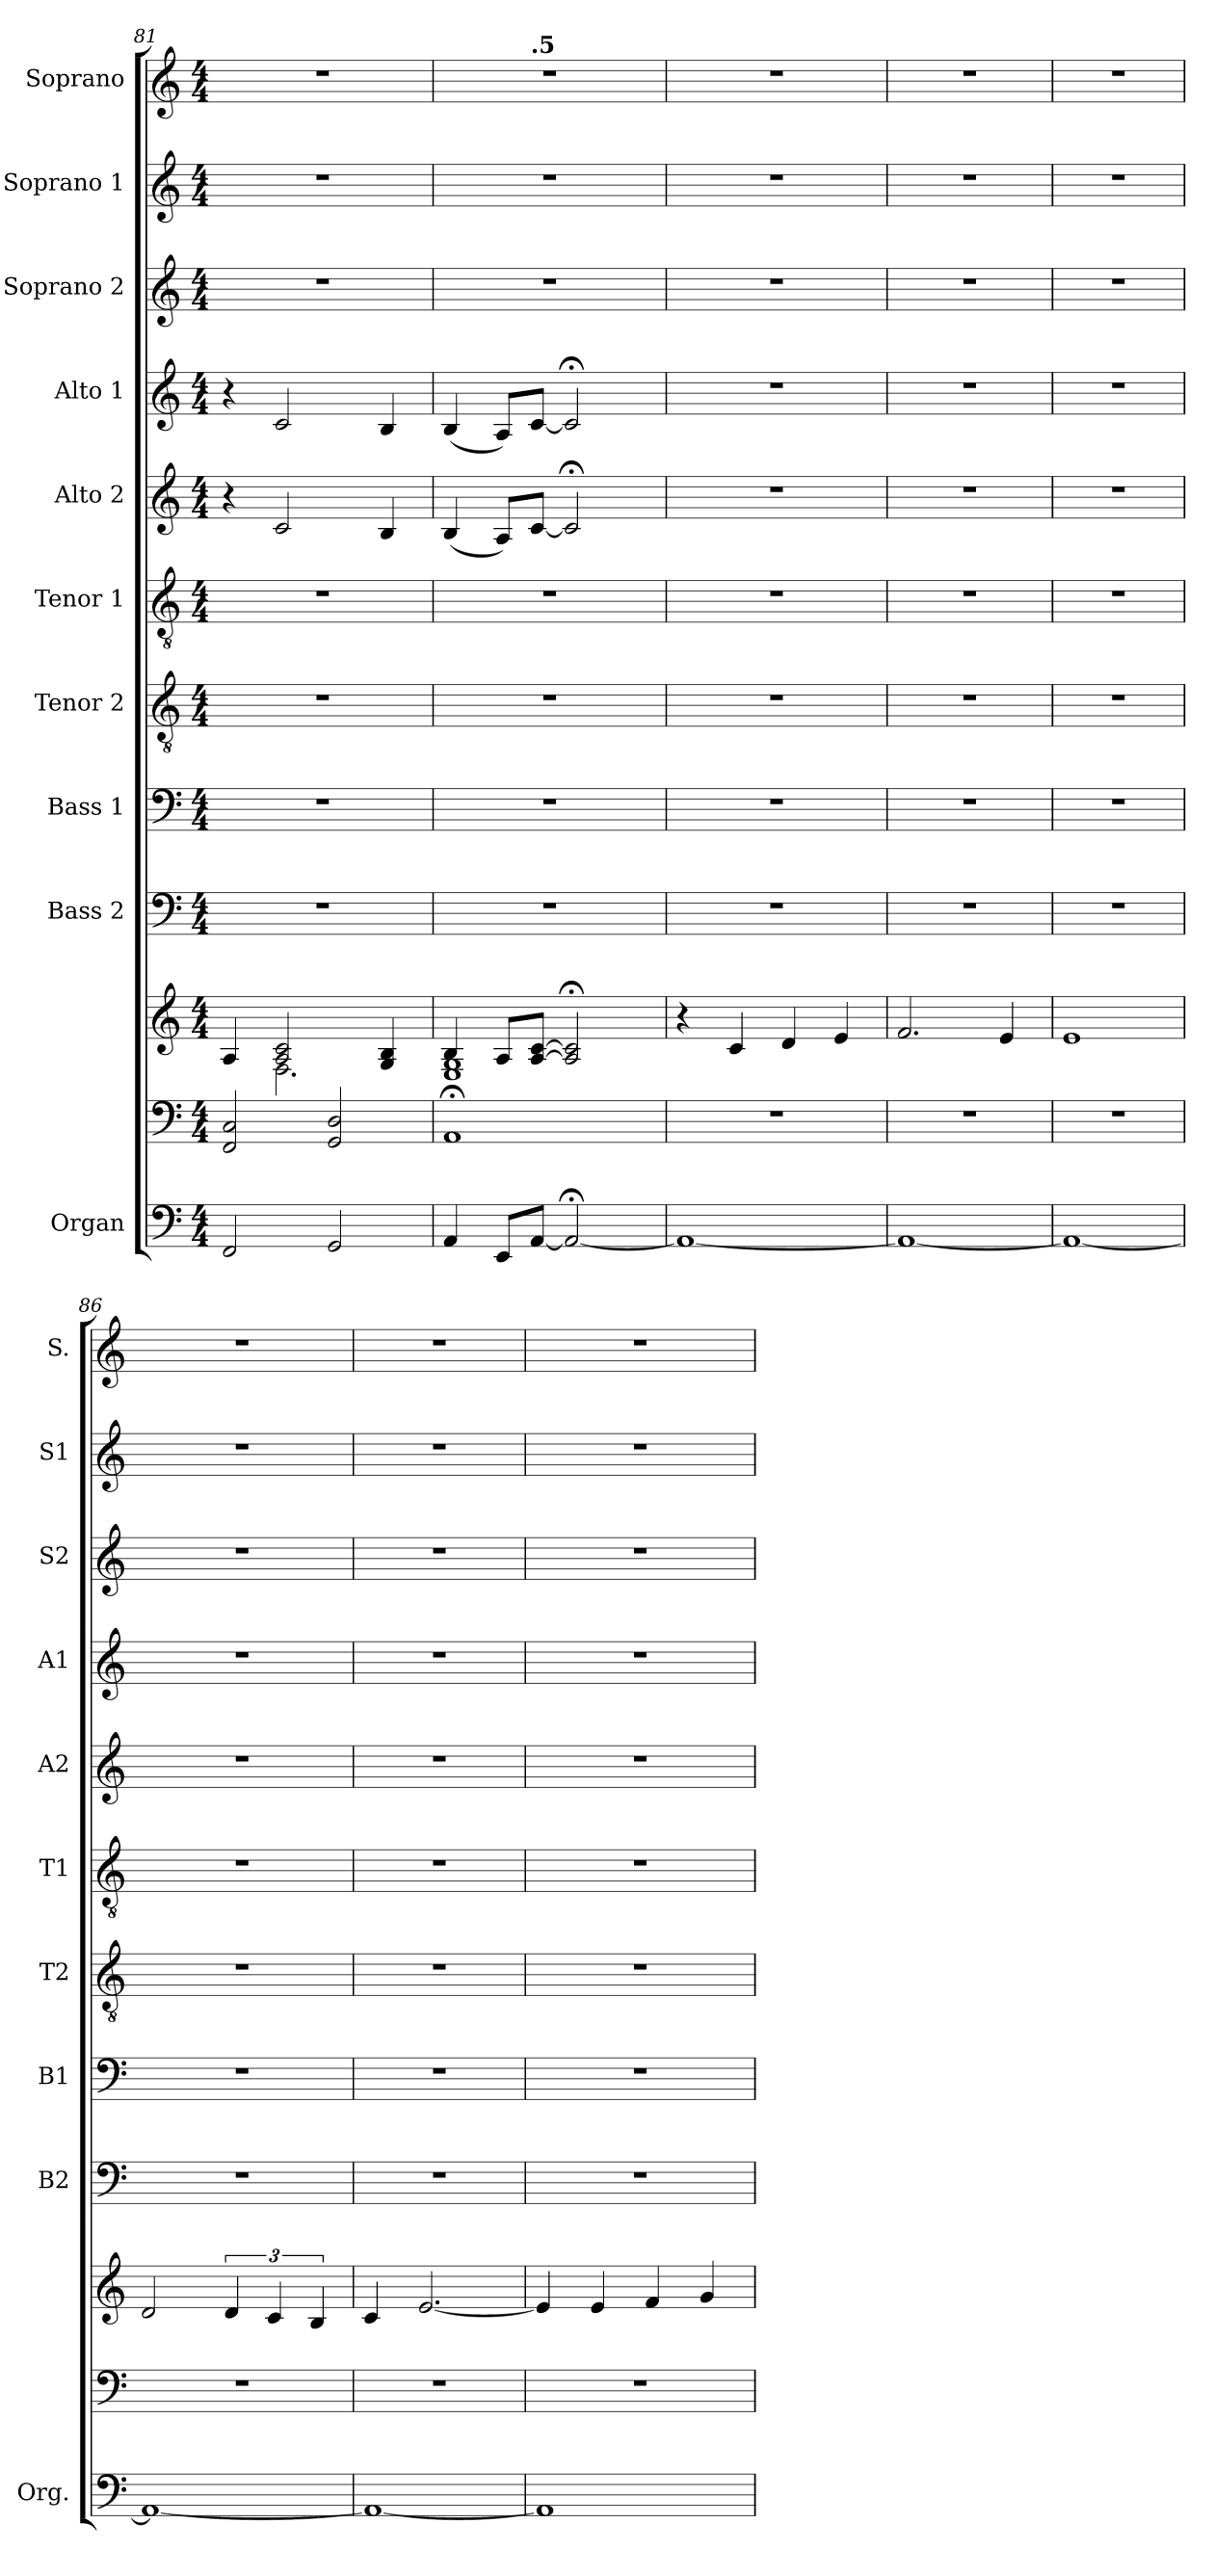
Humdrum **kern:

**kern	**kern	**kern	**kern	**kern	**kern	**kern	**kern	**kern	**kern	**kern	**kern
*part10	*part10	*part10	*part9	*part8	*part7	*part6	*part5	*part4	*part3	*part2	*part1
*staff12	*staff11	*staff10	*staff9	*staff8	*staff7	*staff6	*staff5	*staff4	*staff3	*staff2	*staff1
*I"Organ	*	*	*I"Bass 2	*I"Bass 1	*I"Tenor 2	*I"Tenor 1	*I"Alto 2	*I"Alto 1	*I"Soprano 2	*I"Soprano 1	*I"Soprano
*I'Org.	*	*	*I'B2	*I'B1	*I'T2	*I'T1	*I'A2	*I'A1	*I'S2	*I'S1	*I'S.
*clefF4	*clefF4	*clefG2	*clefF4	*clefF4	*clefGv2	*clefGv2	*clefG2	*clefG2	*clefG2	*clefG2	*clefG2
*k[]	*k[]	*k[]	*k[]	*k[]	*k[]	*k[]	*k[]	*k[]	*k[]	*k[]	*k[]
*M4/4	*M4/4	*M4/4	*M4/4	*M4/4	*M4/4	*M4/4	*M4/4	*M4/4	*M4/4	*M4/4	*M4/4
*MM48	*MM48	*MM48	*MM48	*MM48	*MM48	*MM48	*MM48	*MM48	*MM48	*MM48	*MM48
=81	=81	=81	=81	=81	=81	=81	=81	=81	=81	=81	=81
*	*	*^	*	*	*	*	*	*	*	*	*^
*	*	*	*	*	*	*	*	*	*	*	*	*	*^
*	*	*	*	*	*	*	*	*	*	*	*	*	*	*^
2FF/	2FF/ 2C/	4A/	4ryy	1r	1r	1r	1r	4r	4r	1r	1r	1r	4ryy	2ryy	2.ryy
*	*	*	*	*	*	*	*	*	*	*	*	*MM47	*	*	*
.	.	2A/ 2c/	2.F\	.	.	.	.	2c/	2c/	.	.	.	2.ryy	.	.
*	*	*	*	*	*	*	*	*	*	*	*	*MM46	*	*	*
2GG/	2GG/ 2D/	.	.	.	.	.	.	.	.	.	.	.	.	2ryy	.
*	*	*	*	*	*	*	*	*	*	*	*	*MM45	*	*	*
.	.	4G/ 4B/	.	.	.	.	.	4B/	4B/	.	.	.	.	.	4ryy
=82	=82	=82	=82	=82	=82	=82	=82	=82	=82	=82	=82	=82	=82	=82	=82
*	*	*	*	*	*	*	*	*	*	*	*	*MM44	*	*	*
4AA/	1AA;<	4B/	1E 1G	1r	1r	1r	1r	(<4B/	(<4B/	1r	1r	1r	4.ryy	4ryy	2ryy
*	*	*	*	*	*	*	*	*	*	*	*	*MM43	*	*	*
8EE/L	.	8A/L	.	.	.	.	.	8A/L)	8A/L)	.	.	.	.	2.ryy	.
*	*	*	*	*	*	*	*	*	*	*	*	*MM42	*	*	*
!	!	!	!	!	!	!	!	!	!	!	!	!	!LO:TX:a:B:t=.5	!	!
[8AA/J	.	[8A/ [8c/J	.	.	.	.	.	[8c/J	[8c/J	.	.	.	2ryy	.	.
*	*	*	*	*	*	*	*	*	*	*	*	*MM42	*	*	*
2AA;</_	.	2A/];< 2c/];<	.	.	.	.	.	2c;</]	2c;</]	.	.	.	.	.	2ryy
.	.	.	.	.	.	.	.	.	.	.	.	.	8ryy	.	.
*	*	*v	*v	*	*	*	*	*	*	*	*	*v	*v	*v	*v
=83	=83	=83	=83	=83	=83	=83	=83	=83	=83	=83	=83
!!LO:REH:place=s1:a:B:fs=14:t=E
*	*	*	*	*	*	*	*	*	*	*	*MM60
1AA_	1r	4r	1r	1r	1r	1r	1r	1r	1r	1r	1r
.	.	4c/	.	.	.	.	.	.	.	.	.
.	.	4d/	.	.	.	.	.	.	.	.	.
.	.	4e/	.	.	.	.	.	.	.	.	.
=84	=84	=84	=84	=84	=84	=84	=84	=84	=84	=84	=84
1AA_	1r	2.f/	1r	1r	1r	1r	1r	1r	1r	1r	1r
.	.	4e/	.	.	.	.	.	.	.	.	.
=85	=85	=85	=85	=85	=85	=85	=85	=85	=85	=85	=85
1AA_	1r	1e	1r	1r	1r	1r	1r	1r	1r	1r	1r
=86	=86	=86	=86	=86	=86	=86	=86	=86	=86	=86	=86
1AA_	1r	2d/	1r	1r	1r	1r	1r	1r	1r	1r	1r
.	.	6d/	.	.	.	.	.	.	.	.	.
.	.	6c/	.	.	.	.	.	.	.	.	.
.	.	6B/	.	.	.	.	.	.	.	.	.
=87	=87	=87	=87	=87	=87	=87	=87	=87	=87	=87	=87
1AA_	1r	4c/	1r	1r	1r	1r	1r	1r	1r	1r	1r
.	.	[2.e/	.	.	.	.	.	.	.	.	.
=88	=88	=88	=88	=88	=88	=88	=88	=88	=88	=88	=88
1AA]	1r	4e/]	1r	1r	1r	1r	1r	1r	1r	1r	1r
.	.	4e/	.	.	.	.	.	.	.	.	.
.	.	4f/	.	.	.	.	.	.	.	.	.
.	.	4g/	.	.	.	.	.	.	.	.	.
=	=	=	=	=	=	=	=	=	=	=	=
*-	*-	*-	*-	*-	*-	*-	*-	*-	*-	*-	*-
